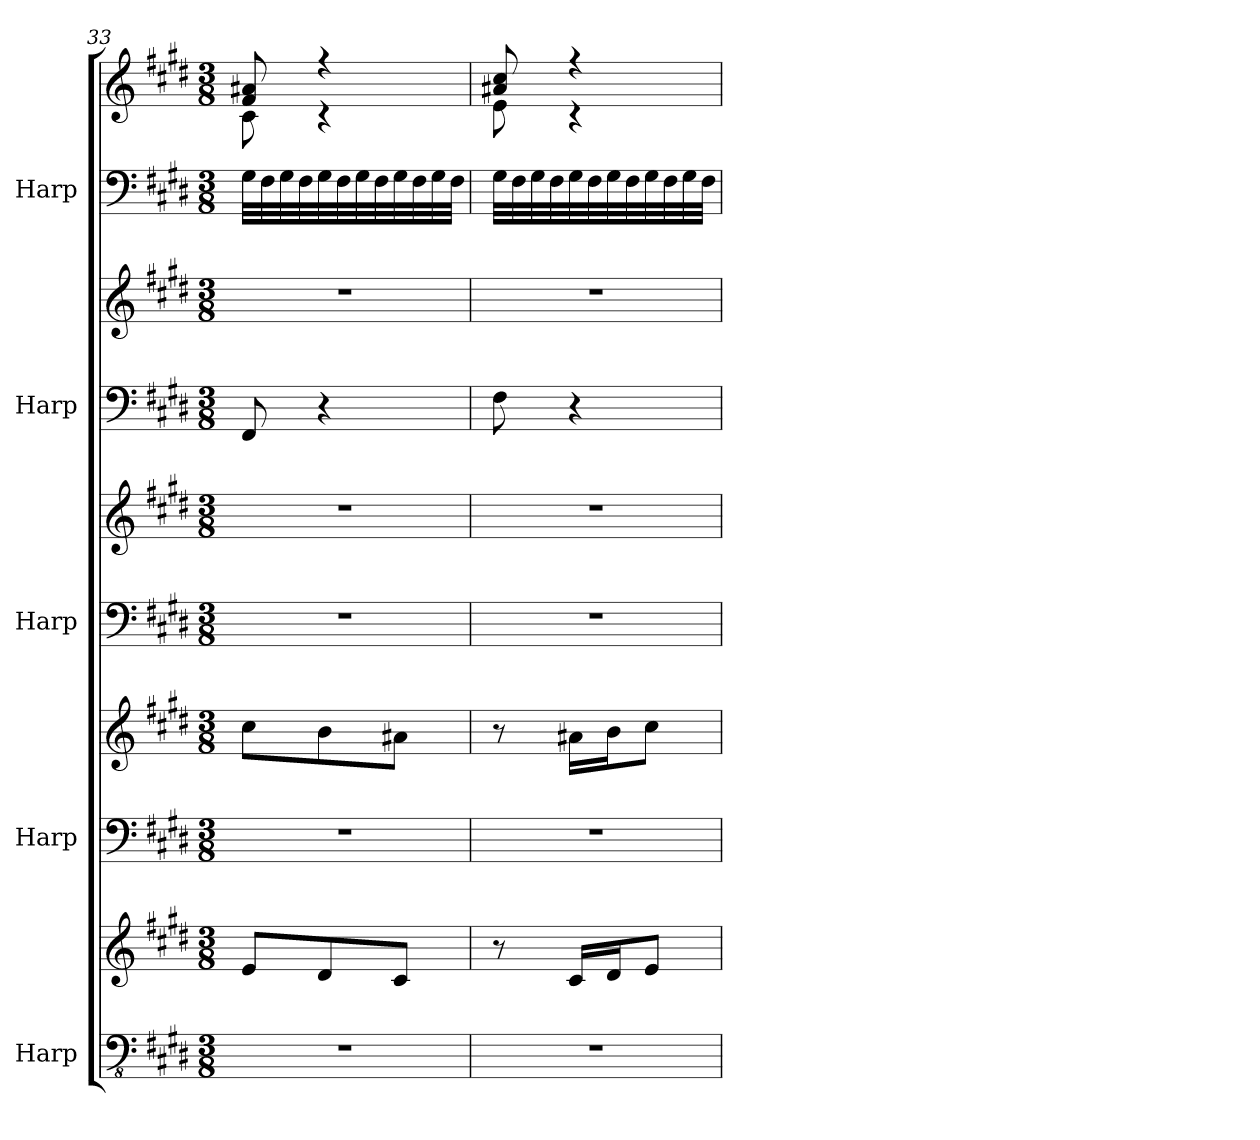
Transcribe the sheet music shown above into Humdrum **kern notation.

**kern	**kern	**kern	**kern	**kern	**kern	**kern	**kern	**kern	**kern
*part5	*part5	*part4	*part4	*part3	*part3	*part2	*part2	*part1	*part1
*staff10	*staff9	*staff8	*staff7	*staff6	*staff5	*staff4	*staff3	*staff2	*staff1
*I"Harp	*	*I"Harp	*	*I"Harp	*	*I"Harp	*	*I"Harp	*
*I'Hp	*	*I'Hp	*	*I'Hp	*	*I'Hp	*	*I'Hp	*
*clefFv4	*clefG2	*clefF4	*clefG2	*clefF4	*clefG2	*clefF4	*clefG2	*clefF4	*clefG2
*k[f#c#g#d#]	*k[f#c#g#d#]	*k[f#c#g#d#]	*k[f#c#g#d#]	*k[f#c#g#d#]	*k[f#c#g#d#]	*k[f#c#g#d#]	*k[f#c#g#d#]	*k[f#c#g#d#]	*k[f#c#g#d#]
*M3/8	*M3/8	*M3/8	*M3/8	*M3/8	*M3/8	*M3/8	*M3/8	*M3/8	*M3/8
=33	=33	=33	=33	=33	=33	=33	=33	=33	=33
*	*	*	*	*	*	*	*	*	*^
4.r	8e/L	4.r	8cc#\L	4.r	4.r	8FF#/	4.r	32G#\LLL	8f#/ 8a#X/	8c#\
.	.	.	.	.	.	.	.	32F#\	.	.
.	.	.	.	.	.	.	.	32G#\	.	.
.	.	.	.	.	.	.	.	32F#\	.	.
.	8d#/	.	8b\	.	.	4r	.	32G#\	4r	4r
.	.	.	.	.	.	.	.	32F#\	.	.
.	.	.	.	.	.	.	.	32G#\	.	.
.	.	.	.	.	.	.	.	32F#\	.	.
.	8c#/J	.	8a#X\J	.	.	.	.	32G#\	.	.
.	.	.	.	.	.	.	.	32F#\	.	.
.	.	.	.	.	.	.	.	32G#\	.	.
.	.	.	.	.	.	.	.	32F#\JJJ	.	.
=34	=34	=34	=34	=34	=34	=34	=34	=34	=34	=34
4.r	8r	4.r	8r	4.r	4.r	8F#\	4.r	32G#\LLL	8a#X/ 8cc#/	8e\
.	.	.	.	.	.	.	.	32F#\	.	.
.	.	.	.	.	.	.	.	32G#\	.	.
.	.	.	.	.	.	.	.	32F#\	.	.
.	16c#/LL	.	16a#X\LL	.	.	4r	.	32G#\	4r	4r
.	.	.	.	.	.	.	.	32F#\	.	.
.	16d#/J	.	16b\J	.	.	.	.	32G#\	.	.
.	.	.	.	.	.	.	.	32F#\	.	.
.	8e/J	.	8cc#\J	.	.	.	.	32G#\	.	.
.	.	.	.	.	.	.	.	32F#\	.	.
.	.	.	.	.	.	.	.	32G#\	.	.
.	.	.	.	.	.	.	.	32F#\JJJ	.	.
*	*	*	*	*	*	*	*	*	*v	*v
=	=	=	=	=	=	=	=	=	=
*-	*-	*-	*-	*-	*-	*-	*-	*-	*-
